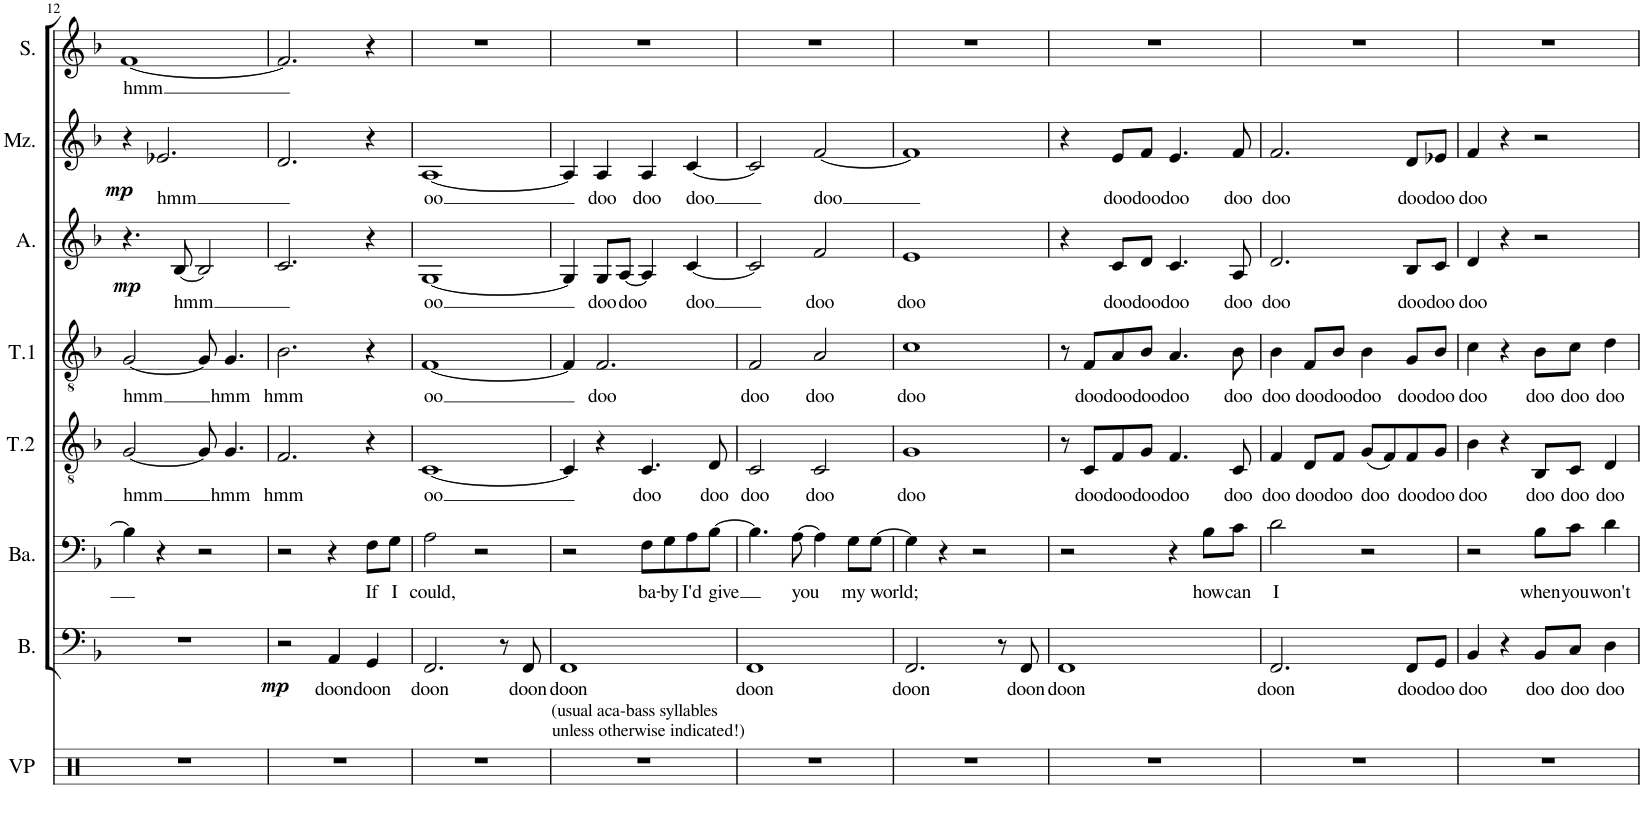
**kern	**kern	**text	**dynam	**kern	**text	**kern	**text	**kern	**text	**kern	**text	**dynam	**kern	**text	**dynam	**kern	**text
*part8	*part7	*part7	*part7	*part6	*part6	*part5	*part5	*part4	*part4	*part3	*part3	*part3	*part2	*part2	*part2	*part1	*part1
*staff8	*staff7	*staff7	*staff7	*staff6	*staff6	*staff5	*staff5	*staff4	*staff4	*staff3	*staff3	*staff3	*staff2	*staff2	*staff2	*staff1	*staff1
*I"Vocal Percussion	*I"Bas	*	*	*I"Bariton	*	*I"Tenor 2	*	*I"Tenor 1	*	*I"Alt	*	*	*I"Mezzo	*	*	*I"Sopraan	*
*I'VP	*I'B.	*	*	*I'Ba.	*	*I'T.2	*	*I'T.1	*	*I'A.	*	*	*I'Mz.	*	*	*I'S.	*
!!LO:PB:g=z
*clefX	*clefF4	*	*	*clefF4	*	*clefGv2	*	*clefGv2	*	*clefG2	*	*	*clefG2	*	*	*clefG2	*
*k[]	*k[b-]	*	*	*k[b-]	*	*k[b-]	*	*k[b-]	*	*k[b-]	*	*	*k[b-]	*	*	*k[b-]	*
*M4/4	*M4/4	*	*	*M4/4	*	*M4/4	*	*M4/4	*	*M4/4	*	*	*M4/4	*	*	*M4/4	*
=12	=12	=12	=12	=12	=12	=12	=12	=12	=12	=12	=12	=12	=12	=12	=12	=12	=12
!	!	!	!	!	!	!	!LO:LY:b	!	!LO:LY:b	!	!	!LO:DY:b	!	!	!LO:DY:b	!	!LO:LY:b
1r	1r	.	.	4B-\]	.	[2G/	hmm	[2G/	hmm	4.r	.	mp	4r	.	mp	[1f	hmm
!	!	!	!	!	!	!	!	!	!	!	!	!	!	!LO:LY:b	!	!	!
.	.	.	.	4r	.	.	.	.	.	.	.	.	2.e-X/	hmm	.	.	.
!	!	!	!	!	!	!	!	!	!	!	!LO:LY:b	!	!	!	!	!	!
.	.	.	.	.	.	.	.	.	.	[8B-/	hmm	.	.	.	.	.	.
.	.	.	.	2r	.	8G/]	.	8G/]	.	2B-/]	.	.	.	.	.	.	.
!	!	!	!	!	!	!	!LO:LY:b	!	!LO:LY:b	!	!	!	!	!	!	!	!
.	.	.	.	.	.	4.G/	hmm	4.G/	hmm	.	.	.	.	.	.	.	.
=13	=13	=13	=13	=13	=13	=13	=13	=13	=13	=13	=13	=13	=13	=13	=13	=13	=13
!	!	!	!LO:DY:b	!	!	!	!LO:LY:b	!	!LO:LY:b	!	!	!	!	!	!	!	!
1r	2r	.	mp	2r	.	2.F/	hmm	2.B-\	hmm	2.c/	.	.	2.d/	.	.	2.f/]	.
!	!	!LO:LY:b	!	!	!	!	!	!	!	!	!	!	!	!	!	!	!
.	4AA/	doon	.	4r	.	.	.	.	.	.	.	.	.	.	.	.	.
!	!	!LO:LY:b	!	!	!LO:LY:b	!	!	!	!	!	!	!	!	!	!	!	!
.	4GG/	doon	.	8F\L	If	4r	.	4r	.	4r	.	.	4r	.	.	4r	.
!	!	!	!	!	!LO:LY:b	!	!	!	!	!	!	!	!	!	!	!	!
.	.	.	.	8G\J	I	.	.	.	.	.	.	.	.	.	.	.	.
=14	=14	=14	=14	=14	=14	=14	=14	=14	=14	=14	=14	=14	=14	=14	=14	=14	=14
!	!	!LO:LY:b	!	!	!LO:LY:b	!	!LO:LY:b	!	!LO:LY:b	!	!LO:LY:b	!	!	!LO:LY:b	!	!	!
1r	2.FF/	doon	.	2A\	could,	[1C	oo	[1F	oo	[1G	oo	.	[1A	oo	.	1r	.
.	.	.	.	2r	.	.	.	.	.	.	.	.	.	.	.	.	.
.	8r	.	.	.	.	.	.	.	.	.	.	.	.	.	.	.	.
!	!	!LO:LY:b	!	!	!	!	!	!	!	!	!	!	!	!	!	!	!
.	8FF/	doon	.	.	.	.	.	.	.	.	.	.	.	.	.	.	.
=15	=15	=15	=15	=15	=15	=15	=15	=15	=15	=15	=15	=15	=15	=15	=15	=15	=15
!	!LO:TX:b:t=(usual aca-bass syllables	!	!	!	!	!	!	!	!	!	!	!	!	!	!	!	!
!	!LO:TX:b:t=unless otherwise indicated!)	!	!	!	!	!	!	!	!	!	!	!	!	!	!	!	!
!	!	!LO:LY:b	!	!	!	!	!	!	!	!	!	!	!	!	!	!	!
1r	1FF	doon	.	2r	.	4C/]	.	4F/]	.	4G/]	.	.	4A/]	.	.	1r	.
!	!	!	!	!	!	!	!	!	!LO:LY:b	!	!LO:LY:b	!	!	!LO:LY:b	!	!	!
.	.	.	.	.	.	4r	.	2.F/	doo	8G/L	doo	.	4A/	doo	.	.	.
!	!	!	!	!	!	!	!	!	!	!	!LO:LY:b	!	!	!	!	!	!
.	.	.	.	.	.	.	.	.	.	[8A/J	doo	.	.	.	.	.	.
!	!	!	!	!	!LO:LY:b	!	!LO:LY:b	!	!	!	!	!	!	!LO:LY:b	!	!	!
.	.	.	.	8F\L	ba-	4.C/	doo	.	.	4A/]	.	.	4A/	doo	.	.	.
!	!	!	!	!	!LO:LY:b	!	!	!	!	!	!	!	!	!	!	!	!
.	.	.	.	8G\	-by	.	.	.	.	.	.	.	.	.	.	.	.
!	!	!	!	!	!LO:LY:b	!	!	!	!	!	!LO:LY:b	!	!	!LO:LY:b	!	!	!
.	.	.	.	8A\	I'd	.	.	.	.	[4c/	doo	.	[4c/	doo	.	.	.
!	!	!	!	!	!LO:LY:b	!	!LO:LY:b	!	!	!	!	!	!	!	!	!	!
.	.	.	.	[8B-\J	give	8D/	doo	.	.	.	.	.	.	.	.	.	.
=16	=16	=16	=16	=16	=16	=16	=16	=16	=16	=16	=16	=16	=16	=16	=16	=16	=16
!	!	!LO:LY:b	!	!	!	!	!LO:LY:b	!	!LO:LY:b	!	!	!	!	!	!	!	!
1r	1FF	doon	.	4.B-\]	.	2C/	doo	2F/	doo	2c/]	.	.	2c/]	.	.	1r	.
!	!	!	!	!	!LO:LY:b	!	!	!	!	!	!	!	!	!	!	!	!
.	.	.	.	[8A\	you	.	.	.	.	.	.	.	.	.	.	.	.
!	!	!	!	!	!	!	!LO:LY:b	!	!LO:LY:b	!	!LO:LY:b	!	!	!LO:LY:b	!	!	!
.	.	.	.	4A\]	.	2C/	doo	2A/	doo	2f/	doo	.	[2f/	doo	.	.	.
!	!	!	!	!	!LO:LY:b	!	!	!	!	!	!	!	!	!	!	!	!
.	.	.	.	8G\L	my	.	.	.	.	.	.	.	.	.	.	.	.
!	!	!	!	!	!LO:LY:b	!	!	!	!	!	!	!	!	!	!	!	!
.	.	.	.	[8G\J	world;	.	.	.	.	.	.	.	.	.	.	.	.
=17	=17	=17	=17	=17	=17	=17	=17	=17	=17	=17	=17	=17	=17	=17	=17	=17	=17
!	!	!LO:LY:b	!	!	!	!	!LO:LY:b	!	!LO:LY:b	!	!LO:LY:b	!	!	!	!	!	!
1r	2.FF/	doon	.	4G\]	.	1G	doo	1c	doo	1e	doo	.	1f]	.	.	1r	.
.	.	.	.	4r	.	.	.	.	.	.	.	.	.	.	.	.	.
.	.	.	.	2r	.	.	.	.	.	.	.	.	.	.	.	.	.
.	8r	.	.	.	.	.	.	.	.	.	.	.	.	.	.	.	.
!	!	!LO:LY:b	!	!	!	!	!	!	!	!	!	!	!	!	!	!	!
.	8FF/	doon	.	.	.	.	.	.	.	.	.	.	.	.	.	.	.
=18	=18	=18	=18	=18	=18	=18	=18	=18	=18	=18	=18	=18	=18	=18	=18	=18	=18
!	!	!LO:LY:b	!	!	!	!	!	!	!	!	!	!	!	!	!	!	!
1r	1FF	doon	.	2r	.	8r	.	8r	.	4r	.	.	4r	.	.	1r	.
!	!	!	!	!	!	!	!LO:LY:b	!	!LO:LY:b	!	!	!	!	!	!	!	!
.	.	.	.	.	.	8C/L	doo	8F/L	doo	.	.	.	.	.	.	.	.
!	!	!	!	!	!	!	!LO:LY:b	!	!LO:LY:b	!	!LO:LY:b	!	!	!LO:LY:b	!	!	!
.	.	.	.	.	.	8F/	doo	8A/	doo	8c/L	doo	.	8e/L	doo	.	.	.
!	!	!	!	!	!	!	!LO:LY:b	!	!LO:LY:b	!	!LO:LY:b	!	!	!LO:LY:b	!	!	!
.	.	.	.	.	.	8G/J	doo	8B-/J	doo	8d/J	doo	.	8f/J	doo	.	.	.
!	!	!	!	!	!	!	!LO:LY:b	!	!LO:LY:b	!	!LO:LY:b	!	!	!LO:LY:b	!	!	!
.	.	.	.	4r	.	4.F/	doo	4.A/	doo	4.c/	doo	.	4.e/	doo	.	.	.
!	!	!	!	!	!LO:LY:b	!	!	!	!	!	!	!	!	!	!	!	!
.	.	.	.	8B-\L	how	.	.	.	.	.	.	.	.	.	.	.	.
!	!	!	!	!	!LO:LY:b	!	!LO:LY:b	!	!LO:LY:b	!	!LO:LY:b	!	!	!LO:LY:b	!	!	!
.	.	.	.	8c\J	can	8C/	doo	8B-\	doo	8A/	doo	.	8f/	doo	.	.	.
=19	=19	=19	=19	=19	=19	=19	=19	=19	=19	=19	=19	=19	=19	=19	=19	=19	=19
!	!	!LO:LY:b	!	!	!LO:LY:b	!	!LO:LY:b	!	!LO:LY:b	!	!LO:LY:b	!	!	!LO:LY:b	!	!	!
1r	2.FF/	doon	.	2d\	I	4F/	doo	4B-\	doo	2.d/	doo	.	2.f/	doo	.	1r	.
!	!	!	!	!	!	!	!LO:LY:b	!	!LO:LY:b	!	!	!	!	!	!	!	!
.	.	.	.	.	.	8D/L	doo	8F/L	doo	.	.	.	.	.	.	.	.
!	!	!	!	!	!	!	!LO:LY:b	!	!LO:LY:b	!	!	!	!	!	!	!	!
.	.	.	.	.	.	8F/J	doo	8B-/J	doo	.	.	.	.	.	.	.	.
!	!	!	!	!	!	!	!LO:LY:b	!	!LO:LY:b	!	!	!	!	!	!	!	!
.	.	.	.	2r	.	(8G/L	doo	4B-\	doo	.	.	.	.	.	.	.	.
.	.	.	.	.	.	8F/)	.	.	.	.	.	.	.	.	.	.	.
!	!	!LO:LY:b	!	!	!	!	!LO:LY:b	!	!LO:LY:b	!	!LO:LY:b	!	!	!LO:LY:b	!	!	!
.	8FF/L	doo	.	.	.	8F/	doo	8G/L	doo	8B-/L	doo	.	8d/L	doo	.	.	.
!	!	!LO:LY:b	!	!	!	!	!LO:LY:b	!	!LO:LY:b	!	!LO:LY:b	!	!	!LO:LY:b	!	!	!
.	8GG/J	doo	.	.	.	8G/J	doo	8B-/J	doo	8c/J	doo	.	8e-X/J	doo	.	.	.
=20	=20	=20	=20	=20	=20	=20	=20	=20	=20	=20	=20	=20	=20	=20	=20	=20	=20
!	!	!LO:LY:b	!	!	!	!	!LO:LY:b	!	!LO:LY:b	!	!LO:LY:b	!	!	!LO:LY:b	!	!	!
1r	4BB-/	doo	.	2r	.	4B-\	doo	4c\	doo	4d/	doo	.	4f/	doo	.	1r	.
.	4r	.	.	.	.	4r	.	4r	.	4r	.	.	4r	.	.	.	.
!	!	!LO:LY:b	!	!	!LO:LY:b	!	!LO:LY:b	!	!LO:LY:b	!	!	!	!	!	!	!	!
.	8BB-/L	doo	.	8B-\L	when	8BB-/L	doo	8B-\L	doo	2r	.	.	2r	.	.	.	.
!	!	!LO:LY:b	!	!	!LO:LY:b	!	!LO:LY:b	!	!LO:LY:b	!	!	!	!	!	!	!	!
.	8C/J	doo	.	8c\J	you	8C/J	doo	8c\J	doo	.	.	.	.	.	.	.	.
!	!	!LO:LY:b	!	!	!LO:LY:b	!	!LO:LY:b	!	!LO:LY:b	!	!	!	!	!	!	!	!
.	4D\	doo	.	4d\	won't	4D/	doo	4d\	doo	.	.	.	.	.	.	.	.
=	=	=	=	=	=	=	=	=	=	=	=	=	=	=	=	=	=
*-	*-	*-	*-	*-	*-	*-	*-	*-	*-	*-	*-	*-	*-	*-	*-	*-	*-
